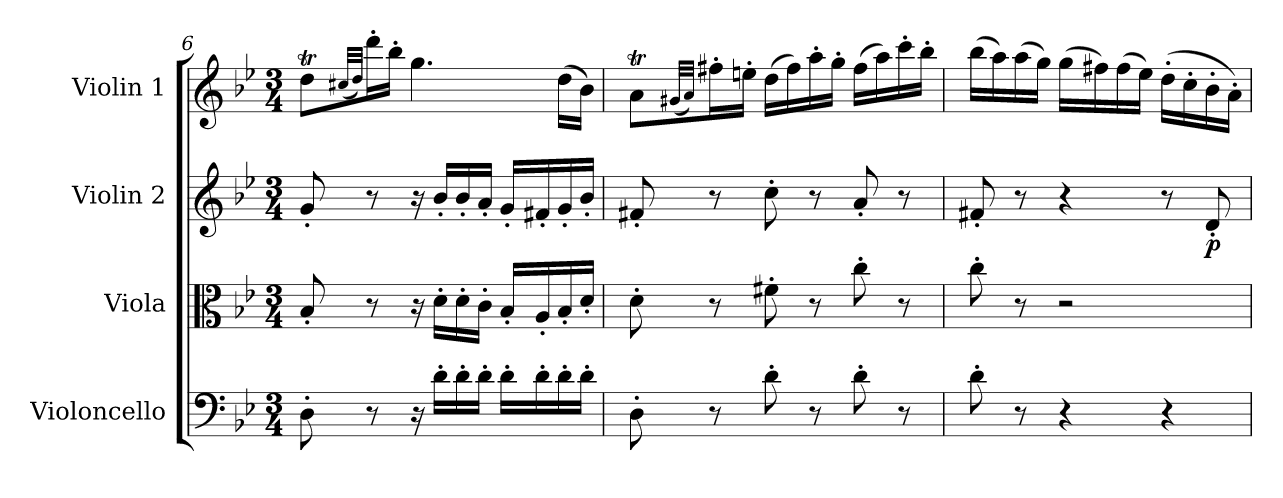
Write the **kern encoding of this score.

**kern	**kern	**kern	**dynam	**kern
*part4	*part3	*part2	*part2	*part1
*staff4	*staff3	*staff2	*staff2	*staff1
*I"Violoncello	*I"Viola	*I"Violin 2	*	*I"Violin 1
*I'Vc	*I'Vla	*I'Vln	*	*I'Vln
*clefF4	*clefC3	*clefG2	*	*clefG2
*k[b-e-]	*k[b-e-]	*k[b-e-]	*	*k[b-e-]
*M3/4	*M3/4	*M3/4	*	*M3/4
=6	=6	=6	=6	=6
8D'\	8B-'/	8g'/	.	8ddt\L
.	.	.	.	(32qcc#X/LLL
.	.	.	.	32qdd/JJJ)
8r	8r	8r	.	16ddd'\L
.	.	.	.	16bb-'\JJ
16r	16r	16r	.	4.gg\
16d'\LL	16d'\LL	16b-'/LL	.	.
16d'\	16d'\	16b-'/	.	.
16d'\JJ	16c'\JJ	16a'/JJ	.	.
16d'\LL	16B-'/LL	16g'/LL	.	.
16d'\	16A'/	16f#X'/	.	.
16d'\	16B-'/	16g'/	.	(16dd\LL
16d'\JJ	16d'/JJ	16b-'/JJ	.	16b-\JJ)
=7	=7	=7	=7	=7
8D'\	8d'\	8f#X'/	.	8at\L
.	.	.	.	(32qg#X/LLL
.	.	.	.	32qa/JJJ)
8r	8r	8r	.	16ff#X'\L
.	.	.	.	16een'\JJ
8d'\	8f#X'\	8cc'\	.	(16dd\LL
.	.	.	.	16ff#\)
8r	8r	8r	.	16aa'\
.	.	.	.	16gg'\JJ
8d'\	8cc'\	8a'/	.	(16ff#\LL
.	.	.	.	16aa\)
8r	8r	8r	.	16ccc'\
.	.	.	.	16bb-'\JJ
!!LO:LB:g=z
=8	=8	=8	=8	=8
8d'\	8cc'\	8f#X'/	.	(16bb-\LL
.	.	.	.	16aa\)
8r	8r	8r	.	(16aa\
.	.	.	.	16gg\JJ)
4r	2r	4r	.	(16gg\LL
.	.	.	.	16ff#X\)
.	.	.	.	(16ff#\
.	.	.	.	16ee-\JJ)
4r	.	8r	.	(16dd'\LL
.	.	.	.	16cc'\
!	!	!	!LO:DY:b	!
.	.	8d'/	p	16b-'\
.	.	.	.	16a'\JJ)
=	=	=	=	=
*-	*-	*-	*-	*-
